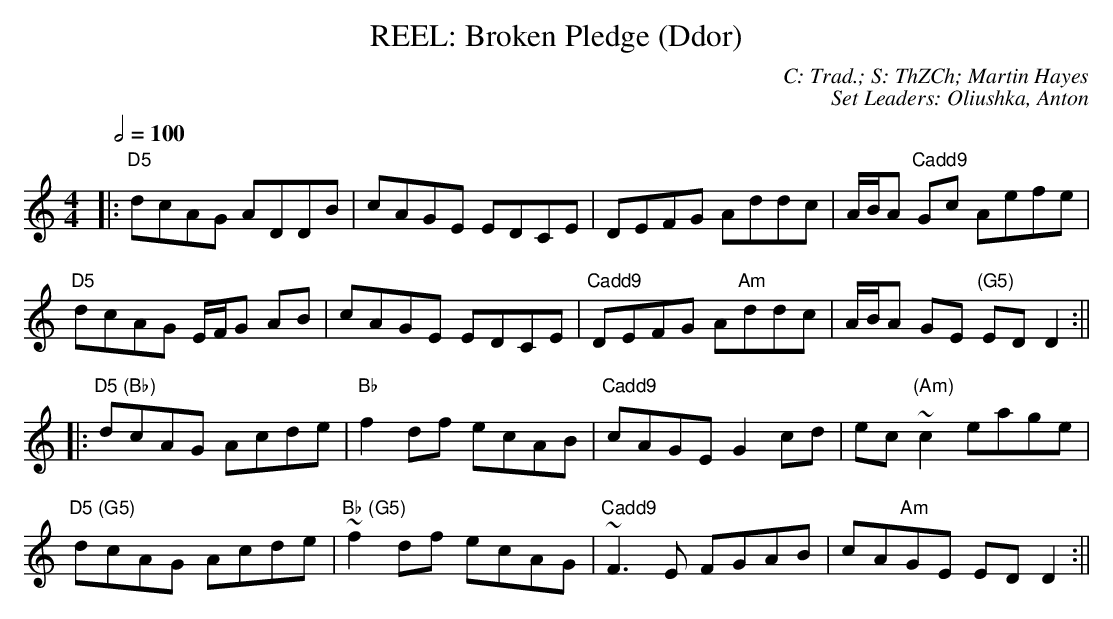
X:1
T: REEL: Broken Pledge (Ddor)
C: C: Trad.; S: ThZCh; Martin Hayes
C: Set Leaders: Oliushka, Anton
M: 4/4
L: 1/8
Q: 1/2=100
K: Ddor
|:"D5"dcAG ADDB|cAGE EDCE|DEFG Addc|A/B/A "Cadd9"Gc Aefe|
"D5"dcAG E/F/G AB|cAGE EDCE|"Cadd9"DEFG A"Am"ddc|A/B/A GE "(G5)"ED D2:||
|:"D5 (Bb)"dcAG Acde|"Bb"f2 df ecAB|"Cadd9"cAGE G2 cd|ec"(Am)"~c2 eage|
"D5 (G5)"dcAG Acde|"Bb (G5)"~f2 df ecAG|"Cadd9"~F3E FGAB|cA"Am"GE ED D2:||
